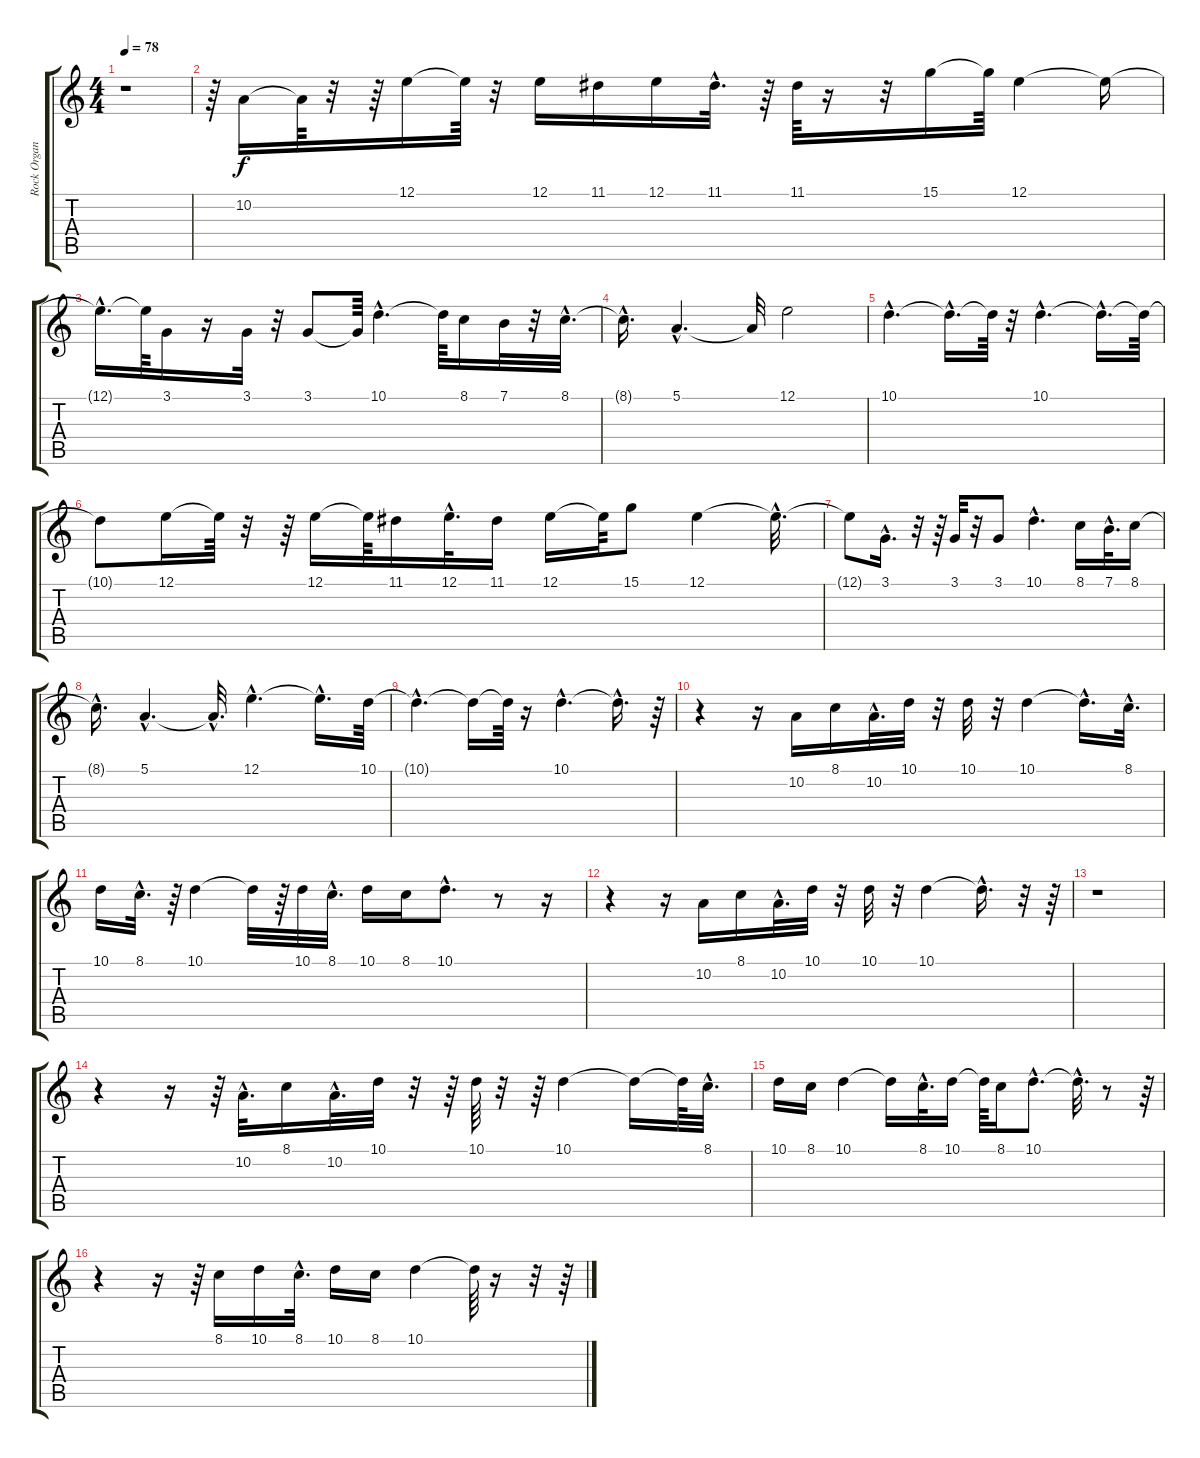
\track ("Rock Organ" "Rock Organ") {instrument rockorgan}
\staff {score tabs}
\tuning (E4 B3 G3 D3 A2 E2) {hide}
\ts (4 4)
\tempo 78
\clef g2
\ks c
r.1{dy f} |
r.64 10.2.16 10.2{t}.64 r.32 r.64 12.1.16 12.1{t}.64 r.32 12.1.16 11.1.16 12.1.16 11.1{hac}.32{d} r.64 11.1.64 r.16 r.32 15.1.16 15.1{t}.64 12.1.4 12.1{t}.16 |
12.1{hac t}.16{d} 12.1{t}.64 3.1.16 r.16 3.1.32 r.32 3.1.8 3.1{t}.64 10.1{hac}.4{d} 10.1{t}.64 8.1.16 7.1.32 r.32 8.1{hac}.32{d} |
8.1{hac t}.16{d} 5.1{hac}.4{d} 5.1{t}.32 12.1.2 |
10.1{hac}.4{d} 10.1{hac t}.16{d} 10.1{t}.64 r.32 10.1{hac}.4{d} 10.1{hac t}.16{d} 10.1{t}.64 |
10.1{t}.8 12.1.16 12.1{t}.64 r.32 r.64 12.1.16 12.1{t}.64 11.1.16 12.1{hac}.32{d} 11.1.16 12.1.16 12.1{t}.64 15.1.8 12.1.4 12.1{hac t}.32{d} |
12.1{t}.8 3.1{hac}.16{d} r.32 r.64 3.1.32 r.32 3.1.8 10.1{hac}.4{d} 8.1.16 7.1{hac}.32{d} 8.1.16 |
8.1{hac t}.16{d} 5.1{hac}.4{d} 5.1{hac t}.32{d} 12.1{hac}.4{d} 12.1{hac t}.16{d} 10.1.64 |
10.1{hac t}.4{d} 10.1{t}.16 10.1{t}.64 r.16 10.1{hac}.4{d} 10.1{hac t}.16{d} r.64 |
r.4 r.16 10.2.16 8.1.16 10.2{hac}.32{d} 10.1.32 r.32 10.1.32 r.32 10.1.4 10.1{hac t}.16{d} 8.1{hac}.32{d} |
10.1.16 8.1{hac}.32{d} r.64 10.1.4 10.1{t}.32 r.64 10.1.32 8.1{hac}.32{d} 10.1.16 8.1.16 10.1{hac}.8{d} r.8 r.16 |
r.4 r.16 10.2.16 8.1.16 10.2{hac}.32{d} 10.1.32 r.32 10.1.32 r.32 10.1.4 10.1{hac t}.16{d} r.32 r.64 |
r.1 |
r.4 r.16 r.64 10.2{hac}.32{d} 8.1.16 10.2{hac}.32{d} 10.1.32 r.32 r.64 10.1.64 r.32 r.64 10.1.4 10.1{t}.16 10.1{t}.64 8.1{hac}.32{d} |
10.1.16 8.1.16 10.1.4 10.1{t}.16 8.1{hac}.32{d} 10.1.16 10.1{t}.64 8.1.16 10.1{hac}.8{d} 10.1{hac t}.32{d} r.8 r.64 |
r.4 r.16 r.64 8.1.16 10.1.16 8.1{hac}.32{d} 10.1.16 8.1.16 10.1.4 10.1{t}.64 r.16 r.32 r.64
